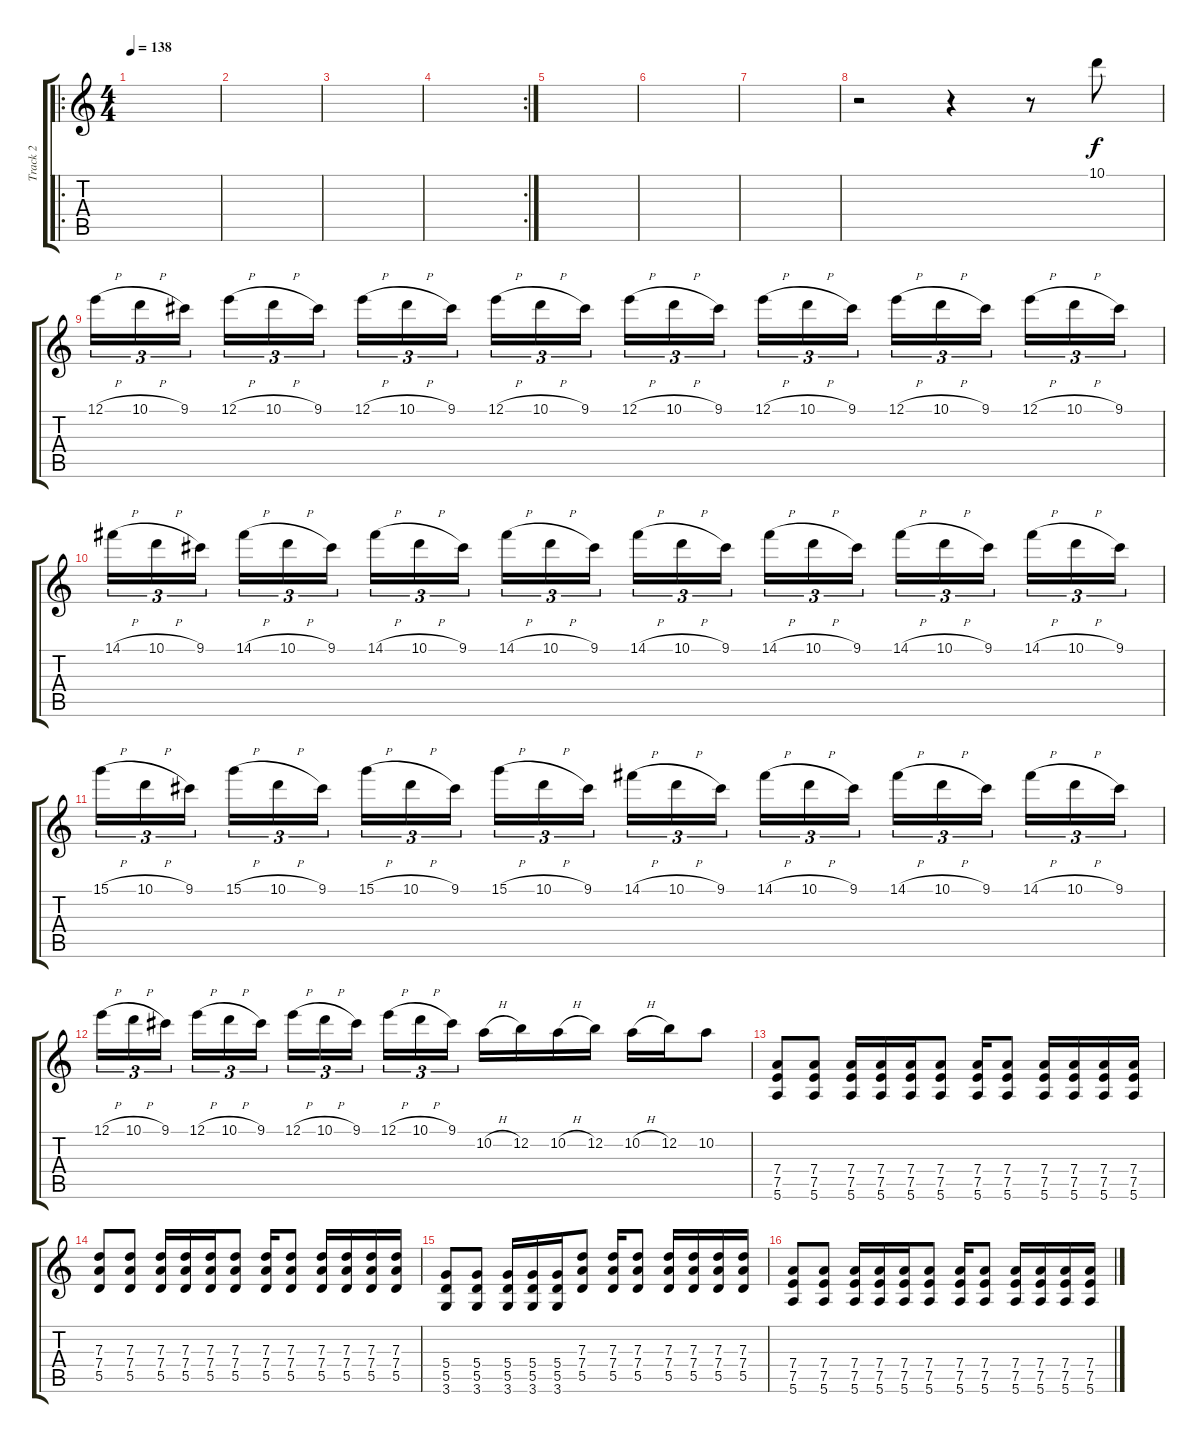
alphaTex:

\track ("Track 2" "Track 2") {instrument distortionguitar}
\staff {score tabs}
\tuning (E4 B3 G3 D3 A2 E2) {hide}
\ro
\ts (4 4)
\tempo 138
\clef g2
\ks c
|
|
|
\rc 2
|
|
|
|
r.2 r.4 r.8 10.1.8 |
12.1{h}.16{tu (3 2)} 10.1{h}.16{tu (3 2)} 9.1.16{tu (3 2)} 12.1{h}.16{tu (3 2)} 10.1{h}.16{tu (3 2)} 9.1.16{tu (3 2)} 12.1{h}.16{tu (3 2)} 10.1{h}.16{tu (3 2)} 9.1.16{tu (3 2)} 12.1{h}.16{tu (3 2)} 10.1{h}.16{tu (3 2)} 9.1.16{tu (3 2)} 12.1{h}.16{tu (3 2)} 10.1{h}.16{tu (3 2)} 9.1.16{tu (3 2)} 12.1{h}.16{tu (3 2)} 10.1{h}.16{tu (3 2)} 9.1.16{tu (3 2)} 12.1{h}.16{tu (3 2)} 10.1{h}.16{tu (3 2)} 9.1.16{tu (3 2)} 12.1{h}.16{tu (3 2)} 10.1{h}.16{tu (3 2)} 9.1.16{tu (3 2)} |
14.1{h}.16{tu (3 2)} 10.1{h}.16{tu (3 2)} 9.1.16{tu (3 2)} 14.1{h}.16{tu (3 2)} 10.1{h}.16{tu (3 2)} 9.1.16{tu (3 2)} 14.1{h}.16{tu (3 2)} 10.1{h}.16{tu (3 2)} 9.1.16{tu (3 2)} 14.1{h}.16{tu (3 2)} 10.1{h}.16{tu (3 2)} 9.1.16{tu (3 2)} 14.1{h}.16{tu (3 2)} 10.1{h}.16{tu (3 2)} 9.1.16{tu (3 2)} 14.1{h}.16{tu (3 2)} 10.1{h}.16{tu (3 2)} 9.1.16{tu (3 2)} 14.1{h}.16{tu (3 2)} 10.1{h}.16{tu (3 2)} 9.1.16{tu (3 2)} 14.1{h}.16{tu (3 2)} 10.1{h}.16{tu (3 2)} 9.1.16{tu (3 2)} |
15.1{h}.16{tu (3 2)} 10.1{h}.16{tu (3 2)} 9.1.16{tu (3 2)} 15.1{h}.16{tu (3 2)} 10.1{h}.16{tu (3 2)} 9.1.16{tu (3 2)} 15.1{h}.16{tu (3 2)} 10.1{h}.16{tu (3 2)} 9.1.16{tu (3 2)} 15.1{h}.16{tu (3 2)} 10.1{h}.16{tu (3 2)} 9.1.16{tu (3 2)} 14.1{h}.16{tu (3 2)} 10.1{h}.16{tu (3 2)} 9.1.16{tu (3 2)} 14.1{h}.16{tu (3 2)} 10.1{h}.16{tu (3 2)} 9.1.16{tu (3 2)} 14.1{h}.16{tu (3 2)} 10.1{h}.16{tu (3 2)} 9.1.16{tu (3 2)} 14.1{h}.16{tu (3 2)} 10.1{h}.16{tu (3 2)} 9.1.16{tu (3 2)} |
12.1{h}.16{tu (3 2)} 10.1{h}.16{tu (3 2)} 9.1.16{tu (3 2)} 12.1{h}.16{tu (3 2)} 10.1{h}.16{tu (3 2)} 9.1.16{tu (3 2)} 12.1{h}.16{tu (3 2)} 10.1{h}.16{tu (3 2)} 9.1.16{tu (3 2)} 12.1{h}.16{tu (3 2)} 10.1{h}.16{tu (3 2)} 9.1.16{tu (3 2)} 10.2{h}.16 12.2.16 10.2{h}.16 12.2.16 10.2{h}.16 12.2.16 10.2.8 |
(7.4 7.5 5.6).8 (7.4 7.5 5.6).8 (7.4 7.5 5.6).16 (7.4 7.5 5.6).16 (7.4 7.5 5.6).16 (7.4 7.5 5.6).8 (7.4 7.5 5.6).16 (7.4 7.5 5.6).8 (7.4 7.5 5.6).16 (7.4 7.5 5.6).16 (7.4 7.5 5.6).16 (7.4 7.5 5.6).16 |
(7.3 7.4 5.5).8 (7.3 7.4 5.5).8 (7.3 7.4 5.5).16 (7.3 7.4 5.5).16 (7.3 7.4 5.5).16 (7.3 7.4 5.5).8 (7.3 7.4 5.5).16 (7.3 7.4 5.5).8 (7.3 7.4 5.5).16 (7.3 7.4 5.5).16 (7.3 7.4 5.5).16 (7.3 7.4 5.5).16 |
(5.4 5.5 3.6).8 (5.4 5.5 3.6).8 (5.4 5.5 3.6).16 (5.4 5.5 3.6).16 (5.4 5.5 3.6).16 (7.3 7.4 5.5).8 (7.3 7.4 5.5).16 (7.3 7.4 5.5).8 (7.3 7.4 5.5).16 (7.3 7.4 5.5).16 (7.3 7.4 5.5).16 (7.3 7.4 5.5).16 |
(7.4 7.5 5.6).8 (7.4 7.5 5.6).8 (7.4 7.5 5.6).16 (7.4 7.5 5.6).16 (7.4 7.5 5.6).16 (7.4 7.5 5.6).8 (7.4 7.5 5.6).16 (7.4 7.5 5.6).8 (7.4 7.5 5.6).16 (7.4 7.5 5.6).16 (7.4 7.5 5.6).16 (7.4 7.5 5.6).16
